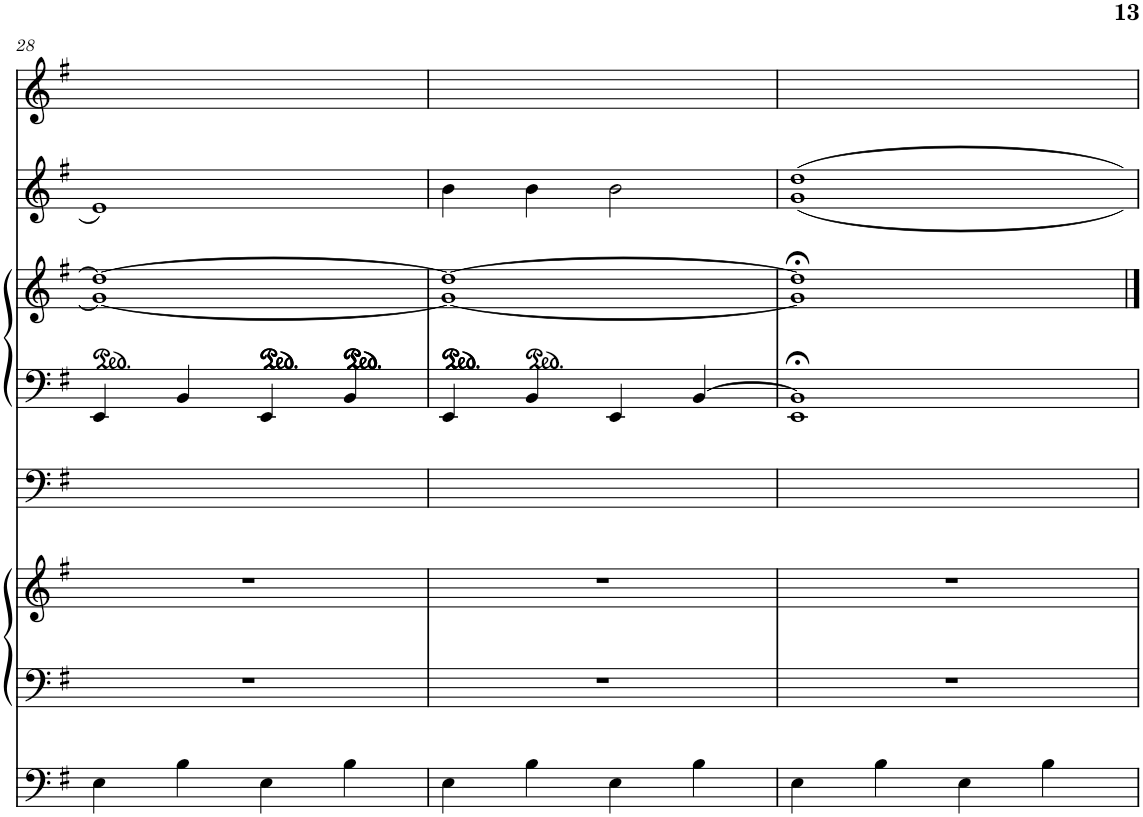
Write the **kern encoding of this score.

**kern	**kern	**kern	**kern	**kern	**kern	**kern	**kern
*part6	*part5	*part5	*part4	*part3	*part3	*part2	*part1
*staff8	*staff7	*staff6	*staff5	*staff4	*staff3	*staff2	*staff1
*I"Voice	*I"Piano	*	*I"Voice	*I"Piano	*	*I"Voice	*I"Voice
*I'V	*I'Pno	*	*I'V	*I'Pno	*	*I'V	*I'V
!!LO:PB:g=z
*clefF4	*clefF4	*clefG2	*clefF4	*clefF4	*clefG2	*clefG2	*clefG2
*k[f#]	*k[f#]	*k[f#]	*k[f#]	*k[f#]	*k[f#]	*k[f#]	*k[f#]
*M2/2	*	*	*M2/2	*M2/2	*M2/2	*M2/2	*M2/2
*met(c|)	*	*	*met(c|)	*met(c|)	*met(c|)	*met(c|)	*met(c|)
=28	=28	=28	=28	=28	=28	=28	=28
*	*	*	*	*	*^	*	*
4E\	1r	1r	1ryy	4EE/	1dd_	1g_	1e	1ryy
4B\	.	.	.	4BB/	.	.	.	.
4E\	.	.	.	4EE/	.	.	.	.
4B\	.	.	.	4BB/	.	.	.	.
=29	=29	=29	=29	=29	=29	=29	=29	=29
4E\	1r	1r	1ryy	4EE/	1dd_	1g_	4b\	1ryy
4B\	.	.	.	4BB/	.	.	4b\	.
4E\	.	.	.	4EE/	.	.	2b\	.
4B\	.	.	.	[>4BB/	.	.	.	.
=30	=30	=30	=30	=30	=30	=30	=30	=30
*	*	*	*	*^	*	*	*^	*
4E\	1r	1r	1ryy	1BB;<]	1EE	1dd;<]	1g]	1dd	1g	1ryy
4B\	.	.	.	.	.	.	.	.	.	.
4E\	.	.	.	.	.	.	.	.	.	.
4B\	.	.	.	.	.	.	.	.	.	.
*	*	*	*	*v	*v	*	*	*v	*v	*
*	*	*	*	*	*v	*v	*	*
=	=	=	=	=	=	=	=
*-	*-	*-	*-	*-	*-	*-	*-
